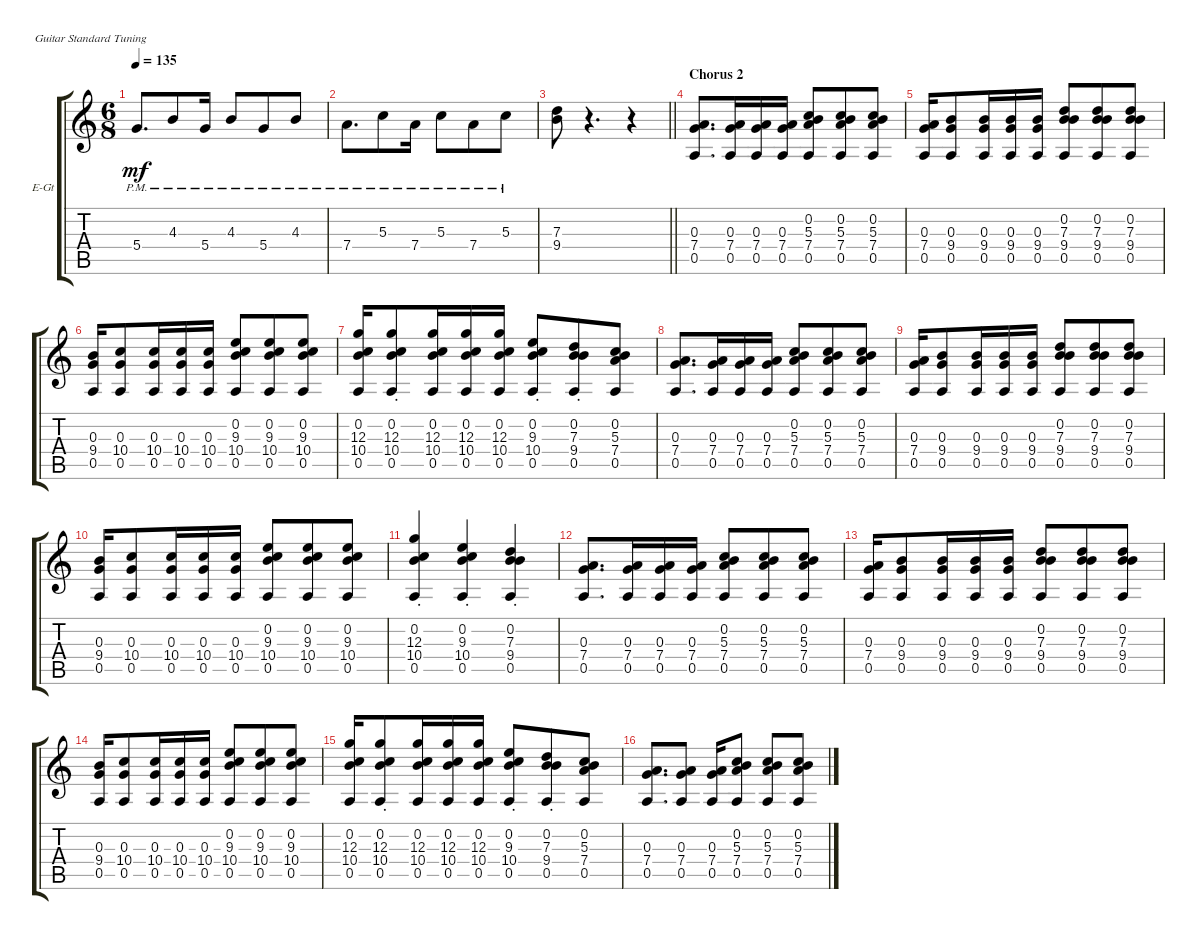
\bracketExtendMode groupsimilarinstruments
\firstSystemTrackNameOrientation horizontal
\otherSystemsTrackNameOrientation horizontal
\track ("guitar drive (Artur Potemkin)" "E-Gt") {instrument electricguitarclean}
\staff {score tabs}
\tuning (E4 B3 G3 D3 A2 E2)
\ts (6 8)
\tempo 135
\clef g2
\scale
0.333333
\ks aminor
5.4{pm}.8{d dy mf} 4.3{pm}.8 5.4{pm}.16 4.3{pm}.8 5.4{pm}.8 4.3{pm}.8 |
\scale
0.333333 7.4{pm}.8{d} 5.3{pm}.8 7.4{pm}.16 5.3{pm}.8 7.4{pm}.8 5.3{pm}.8 |
\scale
0.333333
\barLineRight lightlight
(9.4 7.3).8 r.4{d} r.4 |
\section ("" "Chorus 2")
\scale
0.333333 (0.3 7.4 0.5).8{d} (0.3 7.4 0.5).16 (0.3 7.4 0.5).16 (0.3 7.4 0.5).16 (0.2 5.3 7.4 0.5).8 (0.2 5.3 7.4 0.5).8 (0.2 5.3 7.4 0.5).8 |
\scale
0.333333 (0.3 7.4 0.5).16 (0.3 9.4 0.5).8 (0.3 9.4 0.5).16 (0.3 9.4 0.5).16 (0.3 9.4 0.5).16 (0.2 7.3 9.4 0.5).8 (0.2 7.3 9.4 0.5).8 (0.2 7.3 9.4 0.5).8 |
\scale
0.333333 (0.3 9.4 0.5).16 (0.3 10.4 0.5).8 (0.3 10.4 0.5).16 (0.3 10.4 0.5).16 (0.3 10.4 0.5).16 (0.2 9.3 10.4 0.5).8 (0.2 9.3 10.4 0.5).8 (0.2 9.3 10.4 0.5).8 |
\scale
0.333333 (0.2 12.3 10.4 0.5).16 (0.2{st} 12.3{st} 10.4{st} 0.5{st}).8 (0.2 12.3 10.4 0.5).16 (0.2 12.3 10.4 0.5).16 (0.2 12.3 10.4 0.5).16 (0.2{st} 9.3{st} 10.4{st} 0.5{st}).8 (0.2{st} 7.3{st} 9.4{st} 0.5{st}).8 (0.2 5.3 7.4 0.5).8 |
\scale
0.333333 (0.3 7.4 0.5).8{d} (0.3 7.4 0.5).16 (0.3 7.4 0.5).16 (0.3 7.4 0.5).16 (0.2 5.3 7.4 0.5).8 (0.2 5.3 7.4 0.5).8 (0.2 5.3 7.4 0.5).8 |
\scale
0.333333 (0.3 7.4 0.5).16 (0.3 9.4 0.5).8 (0.3 9.4 0.5).16 (0.3 9.4 0.5).16 (0.3 9.4 0.5).16 (0.2 7.3 9.4 0.5).8 (0.2 7.3 9.4 0.5).8 (0.2 7.3 9.4 0.5).8 |
\scale
0.333333 (0.3 9.4 0.5).16 (0.3 10.4 0.5).8 (0.3 10.4 0.5).16 (0.3 10.4 0.5).16 (0.3 10.4 0.5).16 (0.2 9.3 10.4 0.5).8 (0.2 9.3 10.4 0.5).8 (0.2 9.3 10.4 0.5).8 |
\scale
0.333333 (0.2{st} 12.3{st} 10.4{st} 0.5{st}).4 (0.2{st} 9.3{st} 10.4{st} 0.5{st}).4 (0.2{st} 7.3{st} 9.4{st} 0.5{st}).4 |
\scale
0.333333 (0.3 7.4 0.5).8{d} (0.3 7.4 0.5).16 (0.3 7.4 0.5).16 (0.3 7.4 0.5).16 (0.2 5.3 7.4 0.5).8 (0.2 5.3 7.4 0.5).8 (0.2 5.3 7.4 0.5).8 |
\scale
0.333333 (0.3 7.4 0.5).16 (0.3 9.4 0.5).8 (0.3 9.4 0.5).16 (0.3 9.4 0.5).16 (0.3 9.4 0.5).16 (0.2 7.3 9.4 0.5).8 (0.2 7.3 9.4 0.5).8 (0.2 7.3 9.4 0.5).8 |
\scale
0.333333 (0.3 9.4 0.5).16 (0.3 10.4 0.5).8 (0.3 10.4 0.5).16 (0.3 10.4 0.5).16 (0.3 10.4 0.5).16 (0.2 9.3 10.4 0.5).8 (0.2 9.3 10.4 0.5).8 (0.2 9.3 10.4 0.5).8 |
\scale
0.333333 (0.2 12.3 10.4 0.5).16 (0.2{st} 12.3{st} 10.4{st} 0.5{st}).8 (0.2 12.3 10.4 0.5).16 (0.2 12.3 10.4 0.5).16 (0.2 12.3 10.4 0.5).16 (0.2{st} 9.3{st} 10.4{st} 0.5{st}).8 (0.2{st} 7.3{st} 9.4{st} 0.5{st}).8 (0.2 5.3 7.4 0.5).8 |
\beaming (8 2 2 2 2)
\scale
0.333333 (0.3 7.4 0.5).8{d} (0.3 7.4 0.5).8 (0.3 7.4 0.5).16 (0.2 5.3 7.4 0.5).8 (0.2 5.3 7.4 0.5).8 (0.2 5.3 7.4 0.5).8
